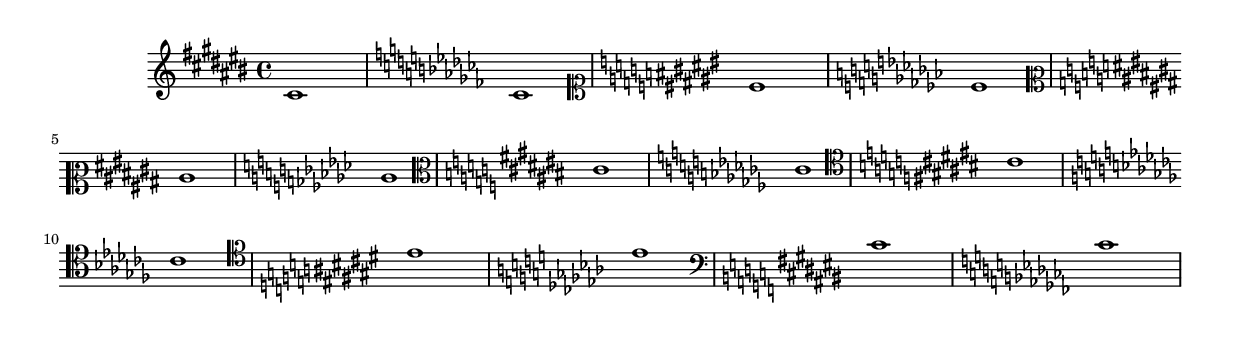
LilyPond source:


\version "2.7.39"
\header { texidoc = "Each clef have own accidental placing rules. " }

#(set-global-staff-size 16)


\relative cis' {

				% \clef french % same as octaviated bass
  \clef violin
  \key cis \major cis1  \key ces \major ces
  \clef soprano
  \key cis \major cis \key ces \major ces
  \clef mezzosoprano
  \key cis \major cis \key ces \major ces
  \clef alto
  \key cis \major cis \key ces \major ces
  \clef tenor
  \key cis \major cis \key ces \major ces
  \clef baritone
  \key cis \major cis \key ces \major ces
  \clef bass
  \key cis \major cis \key ces \major  ces
}



